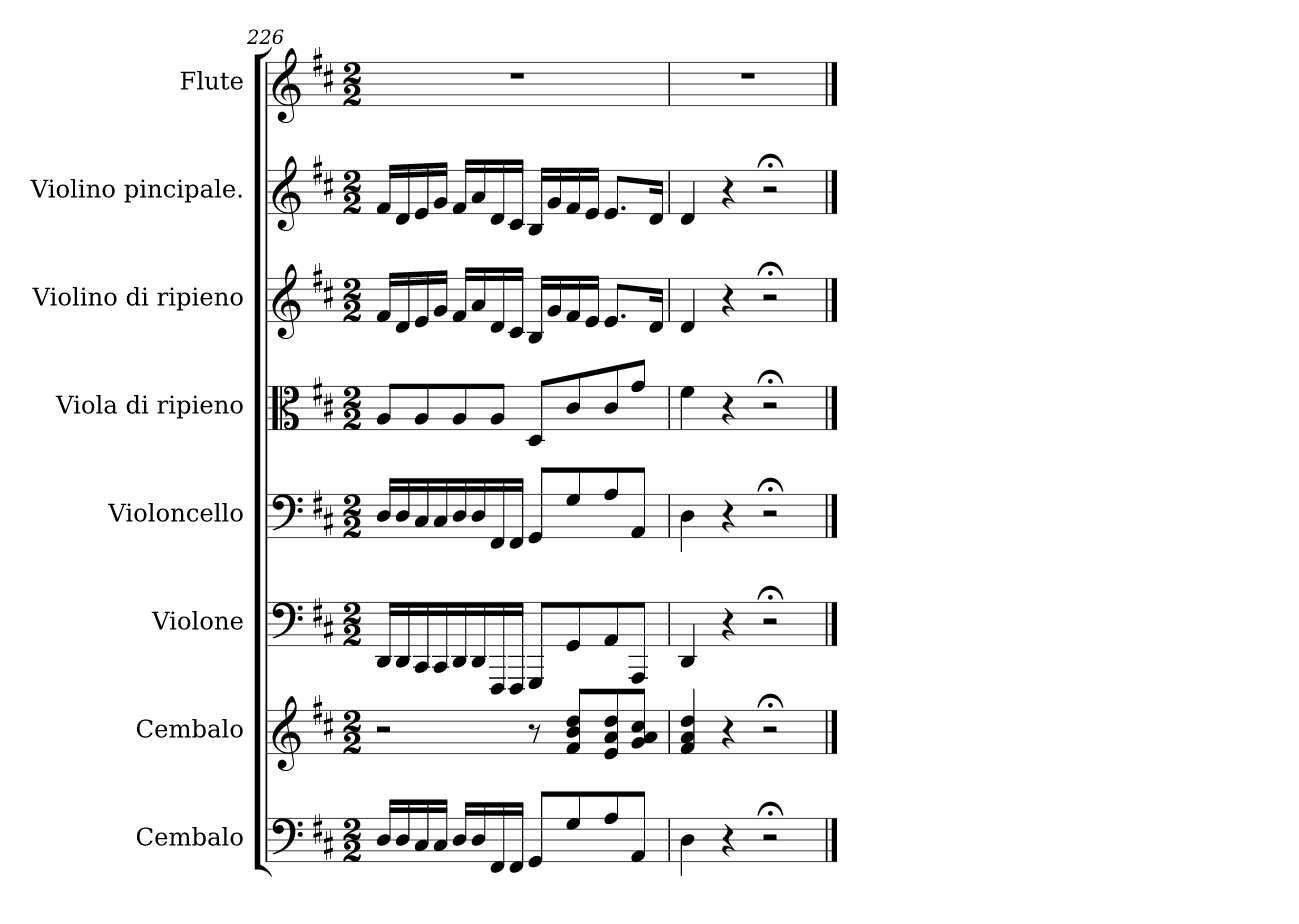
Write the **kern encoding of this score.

**kern	**kern	**kern	**kern	**kern	**kern	**kern	**kern
*part8	*part7	*part6	*part5	*part4	*part3	*part2	*part1
*staff8	*staff7	*staff6	*staff5	*staff4	*staff3	*staff2	*staff1
*I"Cembalo	*I"Cembalo	*I"Violone	*I"Violoncello	*I"Viola di ripieno	*I"Violino di ripieno	*I"Violino pincipale.	*I"Flute
*I'Cmb.	*I'Cmb	*	*I'Vcl.	*I'Vla.	*I'Vln. II	*I'Vln. I	*I'Flt.
*clefF4	*clefG2	*clefF4	*clefF4	*clefC3	*clefG2	*clefG2	*clefG2
*	*	*ITrd7c12	*	*	*	*	*
*k[f#c#]	*k[f#c#]	*k[f#c#]	*k[f#c#]	*k[f#c#]	*k[f#c#]	*k[f#c#]	*k[f#c#]
*D:	*D:	*D:	*D:	*D:	*D:	*D:	*D:
*M2/2	*M2/2	*M2/2	*M2/2	*M2/2	*M2/2	*M2/2	*M2/2
=226	=226	=226	=226	=226	=226	=226	=226
16D/LL	2r	16DDD/LL	16D/LL	8A/L	16f#/LL	16f#/LL	1r
16D/	.	16DDD/	16D/	.	16d/	16d/	.
16C#/	.	16CCC#/	16C#/	8A/	16e/	16e/	.
16C#/JJ	.	16CCC#/	16C#/	.	16g/JJ	16g/JJ	.
16D/LL	.	16DDD/	16D/	8A/	16f#/LL	16f#/LL	.
16D/	.	16DDD/	16D/	.	16a/	16a/	.
16FF#/	.	16FFFF#/	16FF#/	8A/J	16d/	16d/	.
16FF#/JJ	.	16FFFF#/JJ	16FF#/JJ	.	16c#/JJ	16c#/JJ	.
8GG/L	8r	8GGGG/L	8GG/L	8D/L	16B/LL	16B/LL	.
.	.	.	.	.	16g/	16g/	.
8G/	8f#/ 8b/ 8dd/L	8GGG/	8G/	8c#/	16f#/	16f#/	.
.	.	.	.	.	16e/JJ	16e/JJ	.
8A/	8e/ 8a/ 8dd/	8AAA/	8A/	8c#/	8.e/L	8.e/L	.
8AA/J	8g/ 8a/ 8cc#/J	8AAAA/J	8AA/J	8g/J	.	.	.
.	.	.	.	.	16d/Jk	16d/Jk	.
=227	=227	=227	=227	=227	=227	=227	=227
4D\	4f#/ 4a/ 4dd/	4DDD/	4D\	4f#\	4d/	4d/	1r
4r	4r	4r	4r	4r	4r	4r	.
2r;<	2r;<	2r;<	2r;<	2r;<	2r;<	2r;<	.
==	==	==	==	==	==	==	==
*-	*-	*-	*-	*-	*-	*-	*-
